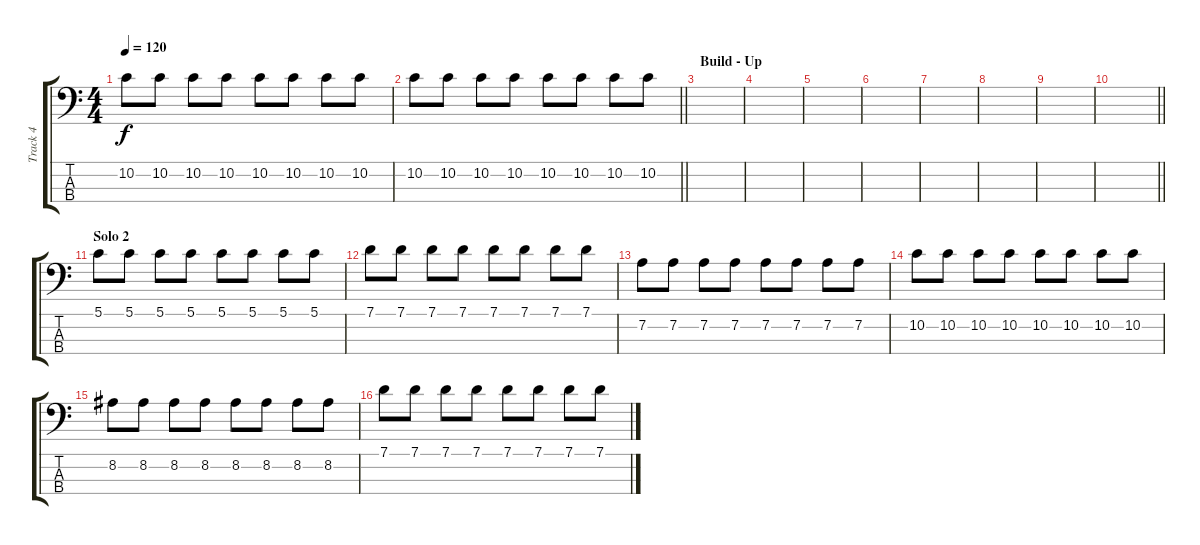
\track ("Track 4" "Track 4") {instrument electricbasspick}
\staff {score tabs}
\tuning (G2 D2 A1 E1) {hide}
\ts (4 4)
\tempo 120
\clef f4
\ks c
10.2.8{dy f} 10.2.8 10.2.8 10.2.8 10.2.8 10.2.8 10.2.8 10.2.8 |
\barLineRight lightlight
10.2.8 10.2.8 10.2.8 10.2.8 10.2.8 10.2.8 10.2.8 10.2.8 |
\section ("" "Build - Up")
|
|
|
|
|
|
|
\barLineRight lightlight
|
\section ("" "Solo 2")
5.1.8 5.1.8 5.1.8 5.1.8 5.1.8 5.1.8 5.1.8 5.1.8 |
7.1.8 7.1.8 7.1.8 7.1.8 7.1.8 7.1.8 7.1.8 7.1.8 |
7.2.8 7.2.8 7.2.8 7.2.8 7.2.8 7.2.8 7.2.8 7.2.8 |
10.2.8 10.2.8 10.2.8 10.2.8 10.2.8 10.2.8 10.2.8 10.2.8 |
8.2.8 8.2.8 8.2.8 8.2.8 8.2.8 8.2.8 8.2.8 8.2.8 |
7.1.8 7.1.8 7.1.8 7.1.8 7.1.8 7.1.8 7.1.8 7.1.8
